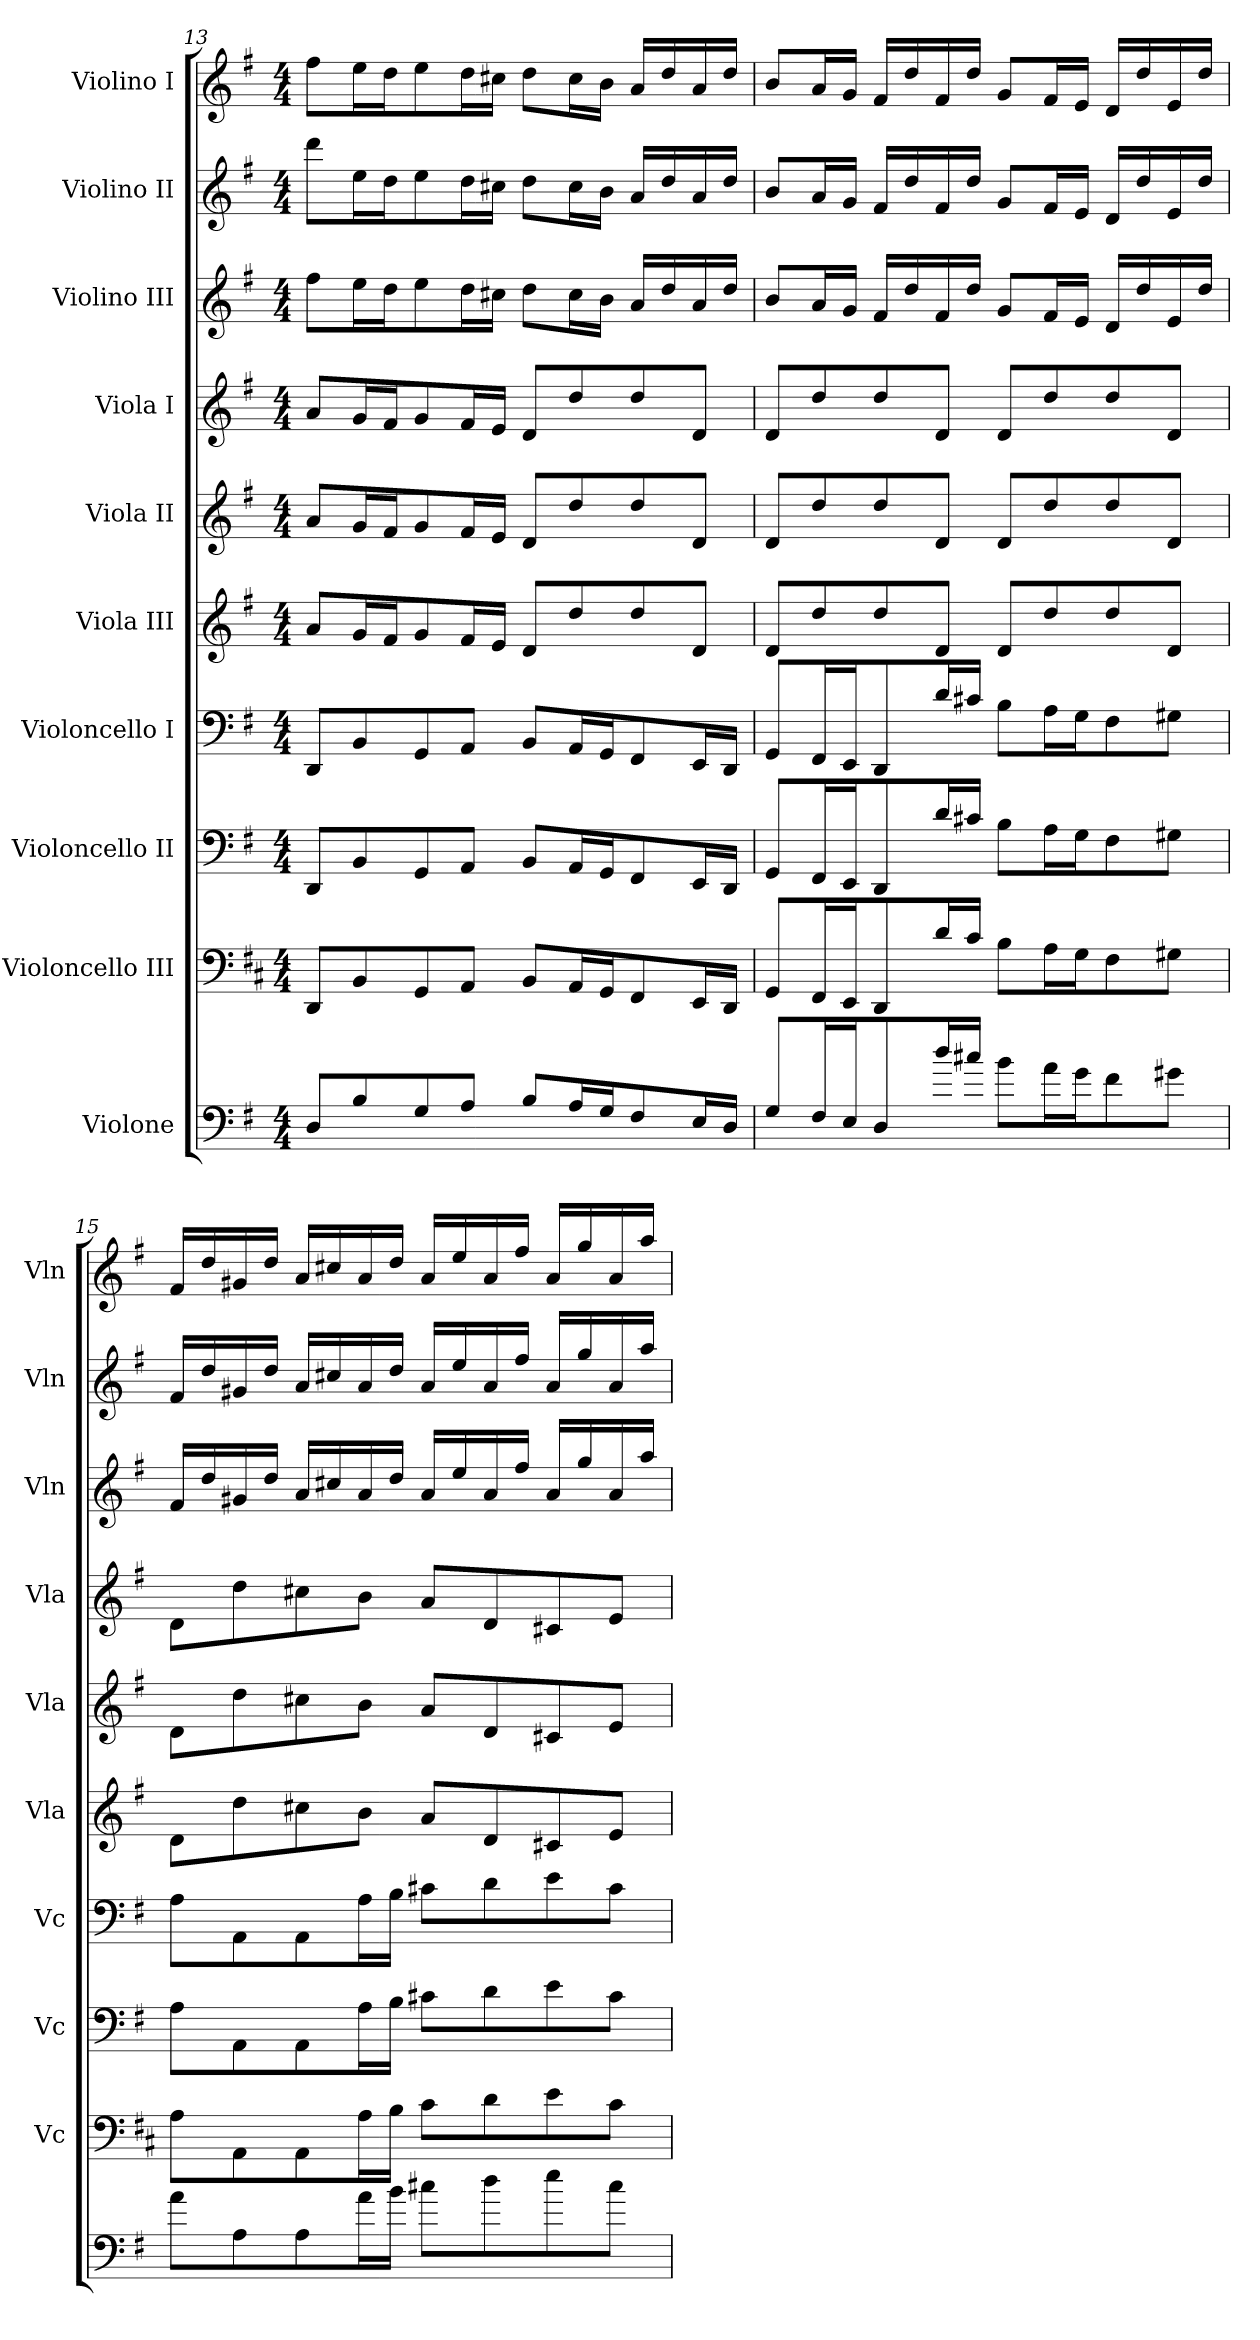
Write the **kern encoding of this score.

**kern	**kern	**kern	**kern	**kern	**kern	**kern	**kern	**kern	**kern
*part10	*part9	*part8	*part7	*part6	*part5	*part4	*part3	*part2	*part1
*staff10	*staff9	*staff8	*staff7	*staff6	*staff5	*staff4	*staff3	*staff2	*staff1
*I"Violone	*I"Violoncello III	*I"Violoncello  II	*I"Violoncello   I	*I"Viola       III	*I"Viola        II	*I"Viola         I	*I"Violino     III	*I"Violino      II	*I"Violino       I
*	*I'Vc	*I'Vc	*I'Vc	*I'Vla	*I'Vla	*I'Vla	*I'Vln	*I'Vln	*I'Vln
*clefF4	*clefF4	*clefF4	*clefF4	*clefG2	*clefG2	*clefG2	*clefG2	*clefG2	*clefG2
*ITrd7c12	*	*	*	*	*	*	*	*	*
*k[f#]	*k[f#c#]	*k[f#]	*k[f#]	*k[f#]	*k[f#]	*k[f#]	*k[f#]	*k[f#]	*k[f#]
*G:	*D:	*G:	*G:	*G:	*G:	*G:	*G:	*G:	*G:
*M4/4	*M4/4	*M4/4	*M4/4	*M4/4	*M4/4	*M4/4	*M4/4	*M4/4	*M4/4
=13	=13	=13	=13	=13	=13	=13	=13	=13	=13
8DD/L	8DD/L	8DD/L	8DD/L	8a/L	8a/L	8a/L	8ff#\L	8ddd\L	8ff#\L
8BB/	8BB/	8BB/	8BB/	16g/L	16g/L	16g/L	16ee\L	16ee\L	16ee\L
.	.	.	.	16f#/J	16f#/J	16f#/J	16dd\J	16dd\J	16dd\J
8GG/	8GG/	8GG/	8GG/	8g/	8g/	8g/	8ee\	8ee\	8ee\
8AA/J	8AA/J	8AA/J	8AA/J	16f#/L	16f#/L	16f#/L	16dd\L	16dd\L	16dd\L
.	.	.	.	16e/JJ	16e/JJ	16e/JJ	16cc#X\JJ	16cc#X\JJ	16cc#X\JJ
8BB/L	8BB/L	8BB/L	8BB/L	8d/L	8d/L	8d/L	8dd\L	8dd\L	8dd\L
16AA/L	16AA/L	16AA/L	16AA/L	8dd/	8dd/	8dd/	16cc#\L	16cc#\L	16cc#\L
16GG/J	16GG/J	16GG/J	16GG/J	.	.	.	16b\JJ	16b\JJ	16b\JJ
8FF#/	8FF#/	8FF#/	8FF#/	8dd/	8dd/	8dd/	16a/LL	16a/LL	16a/LL
.	.	.	.	.	.	.	16dd/	16dd/	16dd/
16EE/L	16EE/L	16EE/L	16EE/L	8d/J	8d/J	8d/J	16a/	16a/	16a/
16DD/JJ	16DD/JJ	16DD/JJ	16DD/JJ	.	.	.	16dd/JJ	16dd/JJ	16dd/JJ
!!LO:PB:g=z
=14	=14	=14	=14	=14	=14	=14	=14	=14	=14
8GG/L	8GG/L	8GG/L	8GG/L	8d/L	8d/L	8d/L	8b/L	8b/L	8b/L
16FF#/L	16FF#/L	16FF#/L	16FF#/L	8dd/	8dd/	8dd/	16a/L	16a/L	16a/L
16EE/J	16EE/J	16EE/J	16EE/J	.	.	.	16g/JJ	16g/JJ	16g/JJ
8DD/	8DD/	8DD/	8DD/	8dd/	8dd/	8dd/	16f#/LL	16f#/LL	16f#/LL
.	.	.	.	.	.	.	16dd/	16dd/	16dd/
16d/L	16d/L	16d/L	16d/L	8d/J	8d/J	8d/J	16f#/	16f#/	16f#/
16c#X/JJ	16c#/JJ	16c#X/JJ	16c#X/JJ	.	.	.	16dd/JJ	16dd/JJ	16dd/JJ
8B\L	8B\L	8B\L	8B\L	8d/L	8d/L	8d/L	8g/L	8g/L	8g/L
16A\L	16A\L	16A\L	16A\L	8dd/	8dd/	8dd/	16f#/L	16f#/L	16f#/L
16G\J	16G\J	16G\J	16G\J	.	.	.	16e/JJ	16e/JJ	16e/JJ
8F#\	8F#\	8F#\	8F#\	8dd/	8dd/	8dd/	16d/LL	16d/LL	16d/LL
.	.	.	.	.	.	.	16dd/	16dd/	16dd/
8G#X\J	8G#X\J	8G#X\J	8G#X\J	8d/J	8d/J	8d/J	16e/	16e/	16e/
.	.	.	.	.	.	.	16dd/JJ	16dd/JJ	16dd/JJ
=15	=15	=15	=15	=15	=15	=15	=15	=15	=15
8A\L	8A\L	8A\L	8A\L	8d\L	8d\L	8d\L	16f#/LL	16f#/LL	16f#/LL
.	.	.	.	.	.	.	16dd/	16dd/	16dd/
8AA\	8AA\	8AA\	8AA\	8dd\	8dd\	8dd\	16g#X/	16g#X/	16g#X/
.	.	.	.	.	.	.	16dd/JJ	16dd/JJ	16dd/JJ
8AA\	8AA\	8AA\	8AA\	8cc#X\	8cc#X\	8cc#X\	16a/LL	16a/LL	16a/LL
.	.	.	.	.	.	.	16cc#X/	16cc#X/	16cc#X/
16A\L	16A\L	16A\L	16A\L	8b\J	8b\J	8b\J	16a/	16a/	16a/
16B\JJ	16B\JJ	16B\JJ	16B\JJ	.	.	.	16dd/JJ	16dd/JJ	16dd/JJ
8c#X\L	8c#\L	8c#X\L	8c#X\L	8a/L	8a/L	8a/L	16a/LL	16a/LL	16a/LL
.	.	.	.	.	.	.	16ee/	16ee/	16ee/
8d\	8d\	8d\	8d\	8d/	8d/	8d/	16a/	16a/	16a/
.	.	.	.	.	.	.	16ff#/JJ	16ff#/JJ	16ff#/JJ
8e\	8e\	8e\	8e\	8c#X/	8c#X/	8c#X/	16a/LL	16a/LL	16a/LL
.	.	.	.	.	.	.	16gg/	16gg/	16gg/
8c#\J	8c#\J	8c#\J	8c#\J	8e/J	8e/J	8e/J	16a/	16a/	16a/
.	.	.	.	.	.	.	16aa/JJ	16aa/JJ	16aa/JJ
=	=	=	=	=	=	=	=	=	=
*-	*-	*-	*-	*-	*-	*-	*-	*-	*-
